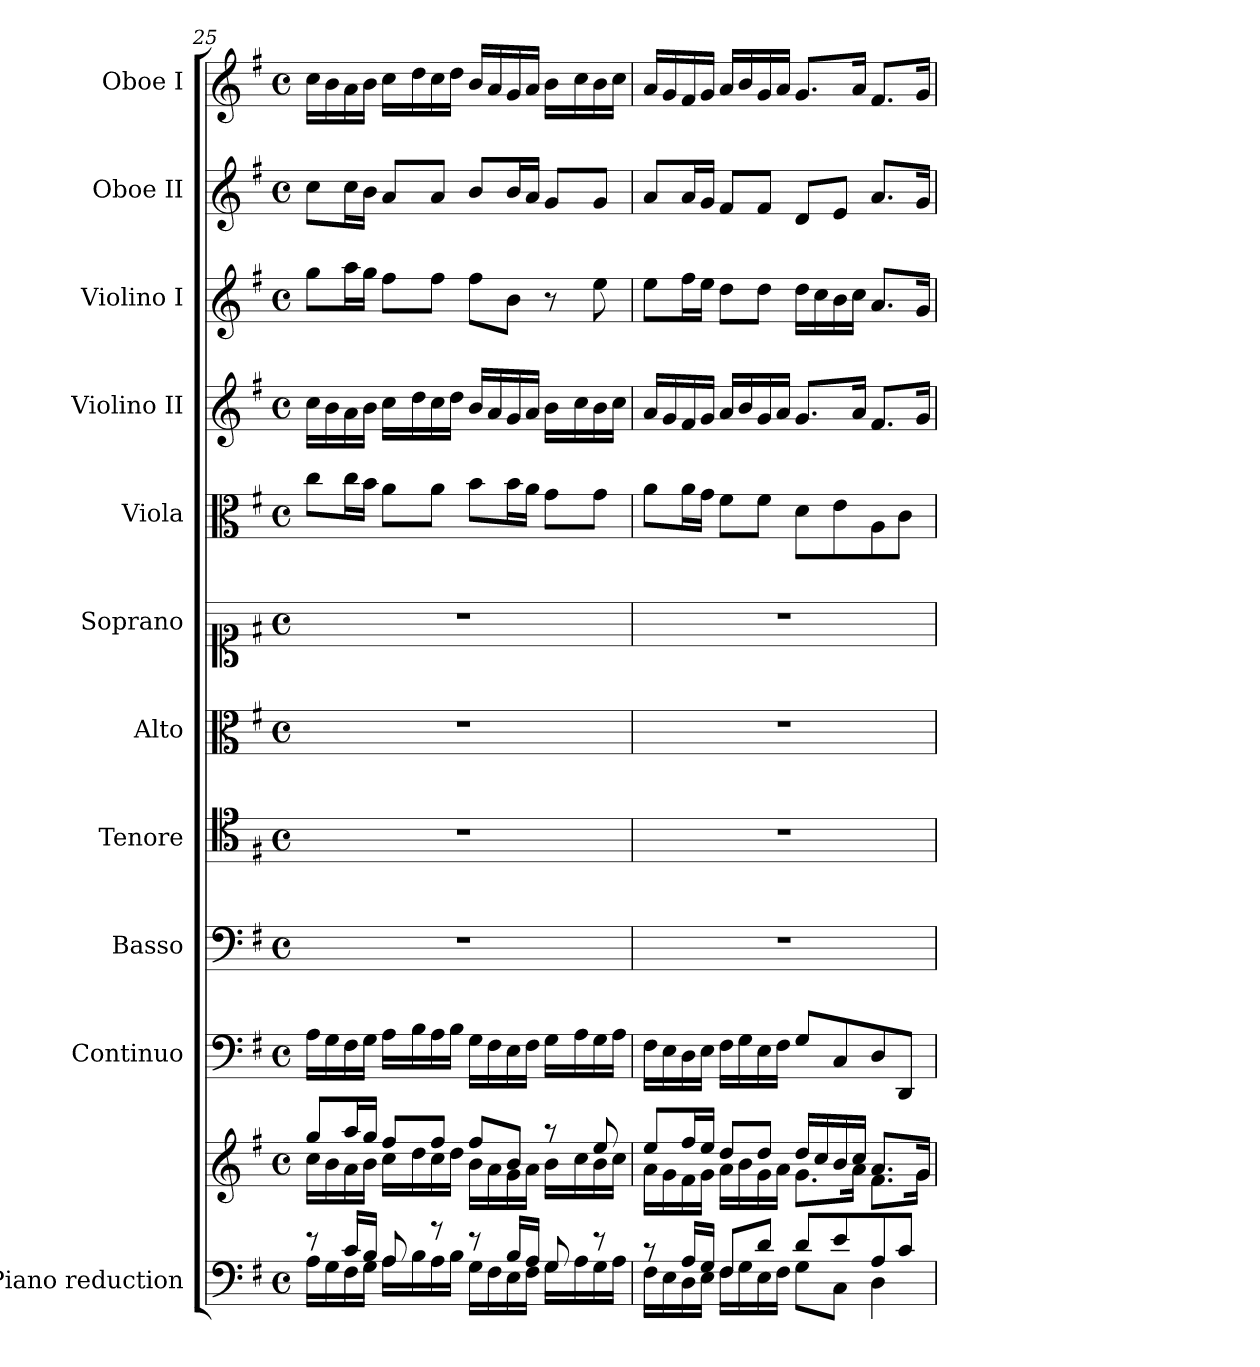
**kern	**kern	**kern	**kern	**kern	**kern	**kern	**kern	**kern	**kern	**kern	**kern
*part11	*part11	*part10	*part9	*part8	*part7	*part6	*part5	*part4	*part3	*part2	*part1
*staff12	*staff11	*staff10	*staff9	*staff8	*staff7	*staff6	*staff5	*staff4	*staff3	*staff2	*staff1
*I"Piano reduction	*	*I"Continuo	*I"Basso	*I"Tenore	*I"Alto	*I"Soprano	*I"Viola	*I"Violino II	*I"Violino I	*I"Oboe II	*I"Oboe I
*I'Pno	*	*	*	*	*	*	*	*	*	*I'Ob	*I'Ob
!!LO:PB:g=z
*clefF4	*clefG2	*clefF4	*clefF4	*clefC4	*clefC3	*clefC1	*clefC3	*clefG2	*clefG2	*clefG2	*clefG2
*k[f#]	*k[f#]	*k[f#]	*k[f#]	*k[f#]	*k[f#]	*k[f#]	*k[f#]	*k[f#]	*k[f#]	*k[f#]	*k[f#]
*M4/4	*M4/4	*M4/4	*M4/4	*M4/4	*M4/4	*M4/4	*M4/4	*M4/4	*M4/4	*M4/4	*M4/4
*met(c)	*met(c)	*met(c)	*met(c)	*met(c)	*met(c)	*met(c)	*met(c)	*met(c)	*met(c)	*met(c)	*met(c)
=25	=25	=25	=25	=25	=25	=25	=25	=25	=25	=25	=25
*^	*^	*	*	*	*	*	*	*	*	*	*
8r	16A\LL	8gg/L	16cc\LL	16A\LL	1r	1r	1r	1r	8cc\L	16cc\LL	8gg\L	8cc\L	16cc\LL
.	16G\	.	16b\	16G\	.	.	.	.	.	16b\	.	.	16b\
16c/LL	16F#\	16aa/L	16a\	16F#\	.	.	.	.	16cc\L	16a\	16aa\L	16cc\L	16a\
16B/JJ	16G\JJ	16gg/JJ	16b\JJ	16G\JJ	.	.	.	.	16b\JJ	16b\JJ	16gg\JJ	16b\JJ	16b\JJ
8A/	16A\LL	8ff#/L	16cc\LL	16A\LL	.	.	.	.	8a\L	16cc\LL	8ff#\L	8a/L	16cc\LL
.	16B\	.	16dd\	16B\	.	.	.	.	.	16dd\	.	.	16dd\
8r	16A\	8ff#/J	16cc\	16A\	.	.	.	.	8a\J	16cc\	8ff#\J	8a/J	16cc\
.	16B\JJ	.	16dd\JJ	16B\JJ	.	.	.	.	.	16dd\JJ	.	.	16dd\JJ
8r	16G\LL	8ff#/L	16b\LL	16G\LL	.	.	.	.	8b\L	16b/LL	8ff#\L	8b/L	16b/LL
.	16F#\	.	16a\	16F#\	.	.	.	.	.	16a/	.	.	16a/
16B/LL	16E\	8b/J	16g\	16E\	.	.	.	.	16b\L	16g/	8b\J	16b/L	16g/
16A/JJ	16F#\JJ	.	16a\JJ	16F#\JJ	.	.	.	.	16a\JJ	16a/JJ	.	16a/JJ	16a/JJ
8G/	16G\LL	8r	16b\LL	16G\LL	.	.	.	.	8g\L	16b\LL	8r	8g/L	16b\LL
.	16A\	.	16cc\	16A\	.	.	.	.	.	16cc\	.	.	16cc\
8r	16G\	8ee/	16b\	16G\	.	.	.	.	8g\J	16b\	8ee\	8g/J	16b\
.	16A\JJ	.	16cc\JJ	16A\JJ	.	.	.	.	.	16cc\JJ	.	.	16cc\JJ
=26	=26	=26	=26	=26	=26	=26	=26	=26	=26	=26	=26	=26	=26
8r	16F#\LL	8ee/L	16a\LL	16F#\LL	1r	1r	1r	1r	8a\L	16a/LL	8ee\L	8a/L	16a/LL
.	16E\	.	16g\	16E\	.	.	.	.	.	16g/	.	.	16g/
16A/LL	16D\	16ff#/L	16f#\	16D\	.	.	.	.	16a\L	16f#/	16ff#\L	16a/L	16f#/
16G/JJ	16E\JJ	16ee/JJ	16g\JJ	16E\JJ	.	.	.	.	16g\JJ	16g/JJ	16ee\JJ	16g/JJ	16g/JJ
8F#/L	16F#\LL	8dd/L	16a\LL	16F#\LL	.	.	.	.	8f#\L	16a/LL	8dd\L	8f#/L	16a/LL
.	16G\	.	16b\	16G\	.	.	.	.	.	16b/	.	.	16b/
8d/J	16E\	8dd/J	16g\	16E\	.	.	.	.	8f#\J	16g/	8dd\J	8f#/J	16g/
.	16F#\JJ	.	16a\JJ	16F#\JJ	.	.	.	.	.	16a/JJ	.	.	16a/JJ
8d/L	8G\L	16dd/LL	8.g\L	8G/L	.	.	.	.	8d\L	8.g/L	16dd\LL	8d/L	8.g/L
.	.	16cc/	.	.	.	.	.	.	.	.	16cc\	.	.
8e/	8C\J	16b/	.	8C/	.	.	.	.	8e\	.	16b\	8e/J	.
.	.	16cc/JJ	16a\Jk	.	.	.	.	.	.	16a/Jk	16cc\JJ	.	16a/Jk
8A/	4D\	8.a/L	8.f#\L	8D/	.	.	.	.	8A\	8.f#/L	8.a/L	8.a!/L	8.f#/L
8c/J	.	.	.	8DD/J	.	.	.	.	8c\J	.	.	.	.
.	.	16g/Jk	16g\Jk	.	.	.	.	.	.	16g/Jk	16g/Jk	16g!/Jk	16g/Jk
*v	*v	*	*	*	*	*	*	*	*	*	*	*	*
*	*v	*v	*	*	*	*	*	*	*	*	*	*
=	=	=	=	=	=	=	=	=	=	=	=
*-	*-	*-	*-	*-	*-	*-	*-	*-	*-	*-	*-
